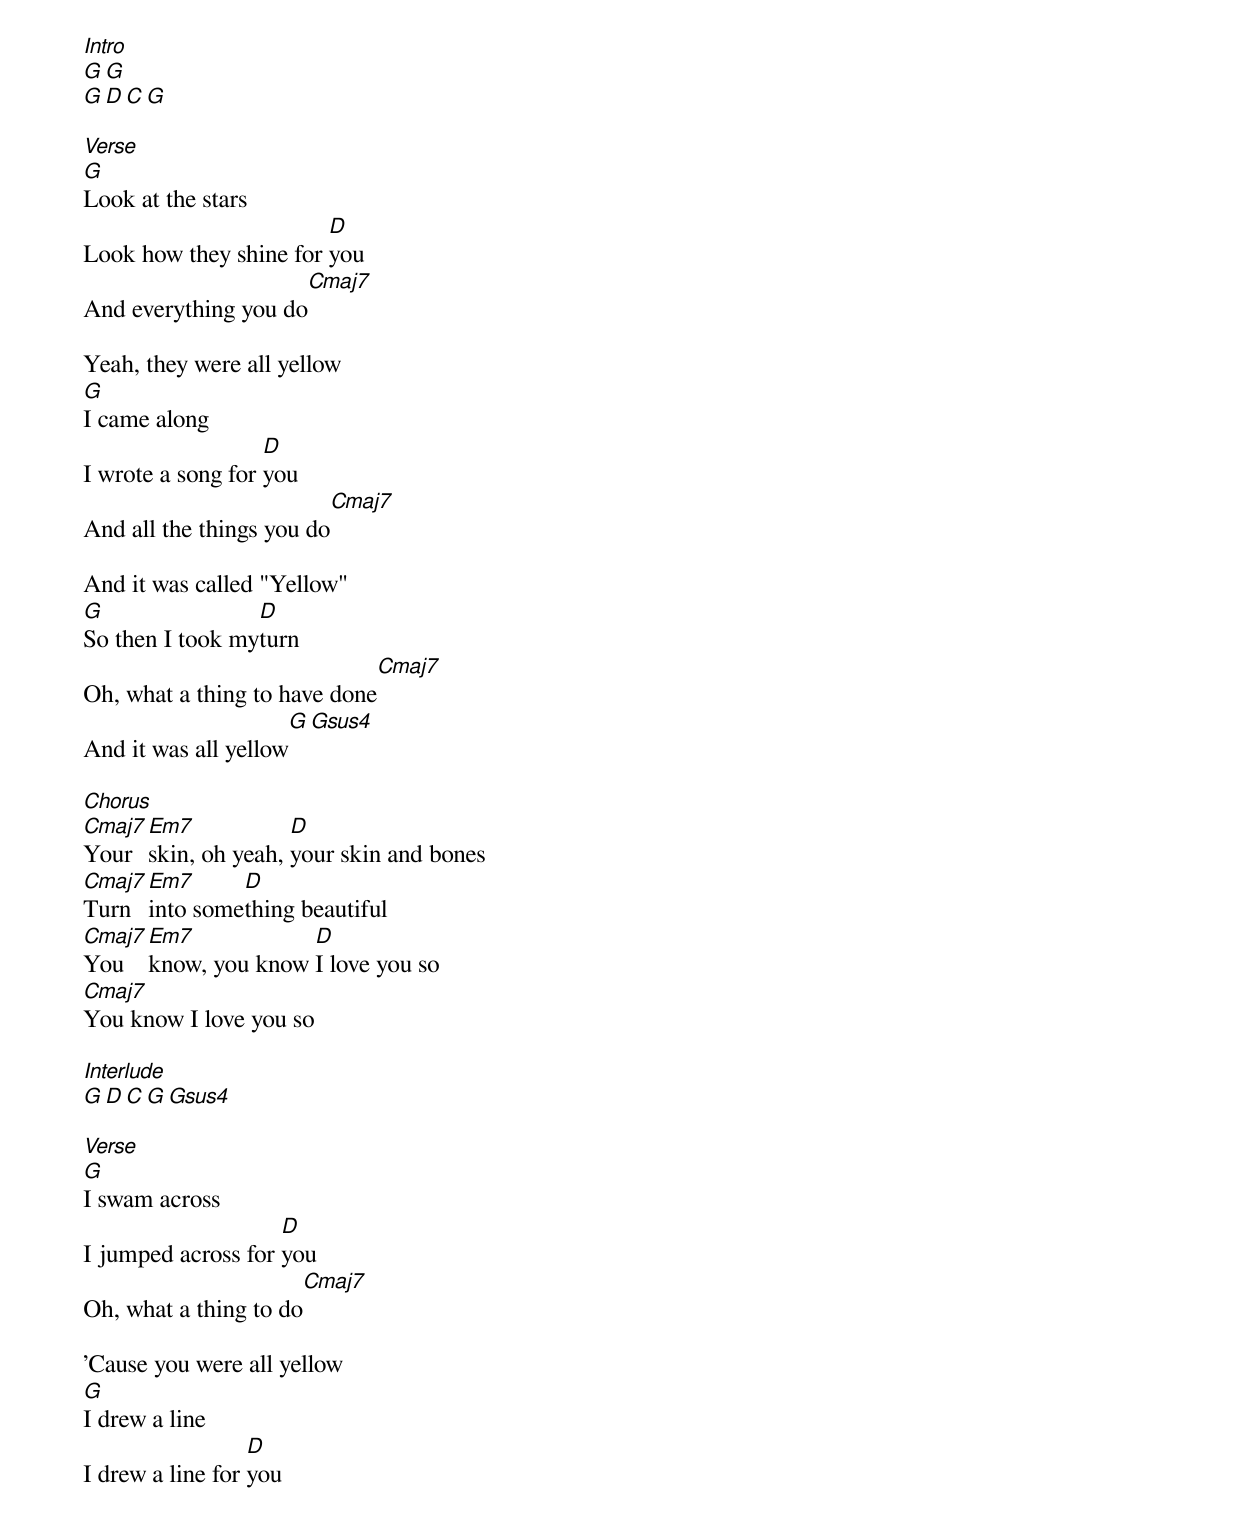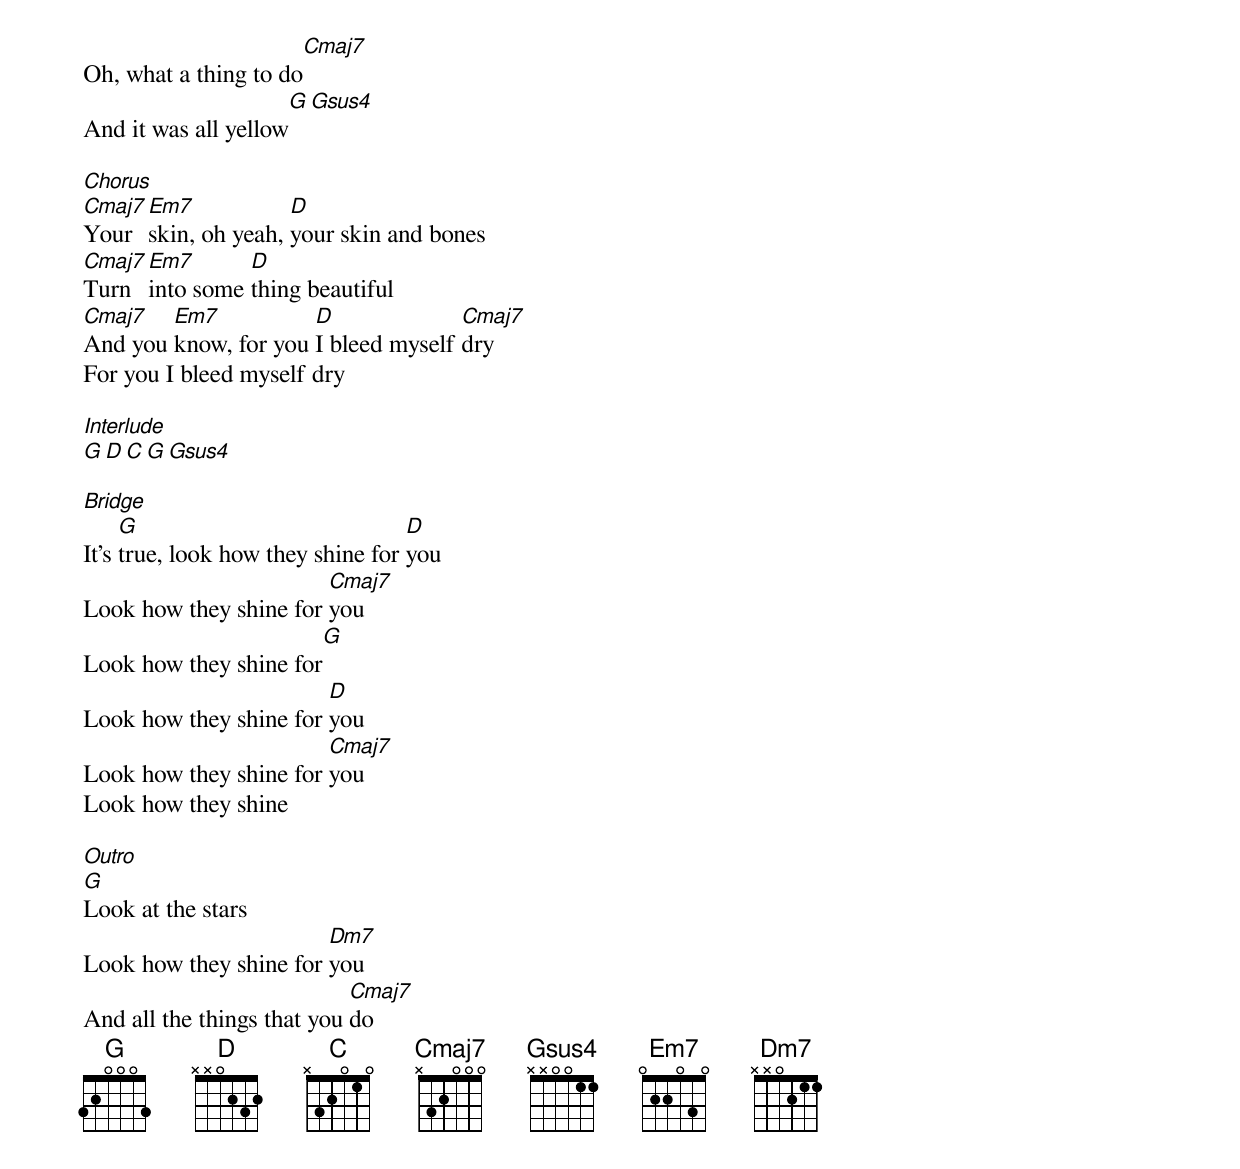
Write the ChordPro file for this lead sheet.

[Intro]
[G][G]
[G][D][C][G]

[Verse]
[G]Look at the stars
Look how they shine for [D]you
And everything you do[Cmaj7]

Yeah, they were all yellow
[G]I came along
I wrote a song for [D]you
And all the things you do[Cmaj7]

And it was called "Yellow"
[G]So then I took my[D]turn
Oh, what a thing to have done[Cmaj7]
And it was all yellow[G][Gsus4]

[Chorus]
[Cmaj7]Your [Em7]skin, oh yeah, [D]your skin and bones
[Cmaj7]Turn [Em7]into some[D]thing beautiful
[Cmaj7]You [Em7]know, you know [D]I love you so
[Cmaj7]You know I love you so

[Interlude]
[G][D][C][G][Gsus4]

[Verse]
[G]I swam across
I jumped across for [D]you
Oh, what a thing to do[Cmaj7]

'Cause you were all yellow
[G]I drew a line
I drew a line for [D]you
Oh, what a thing to do[Cmaj7]
And it was all yellow[G][Gsus4]

[Chorus]
[Cmaj7]Your [Em7]skin, oh yeah, [D]your skin and bones
[Cmaj7]Turn [Em7]into some [D]thing beautiful
[Cmaj7]And you [Em7]know, for you [D]I bleed myself [Cmaj7]dry
For you I bleed myself dry

[Interlude]
[G][D][C][G][Gsus4]

[Bridge]
It's [G]true, look how they shine for [D]you
Look how they shine for [Cmaj7]you
Look how they shine for[G]
Look how they shine for [D]you
Look how they shine for [Cmaj7]you
Look how they shine

[Outro]
[G]Look at the stars
Look how they shine for [Dm7]you
And all the things that you [Cmaj7]do
